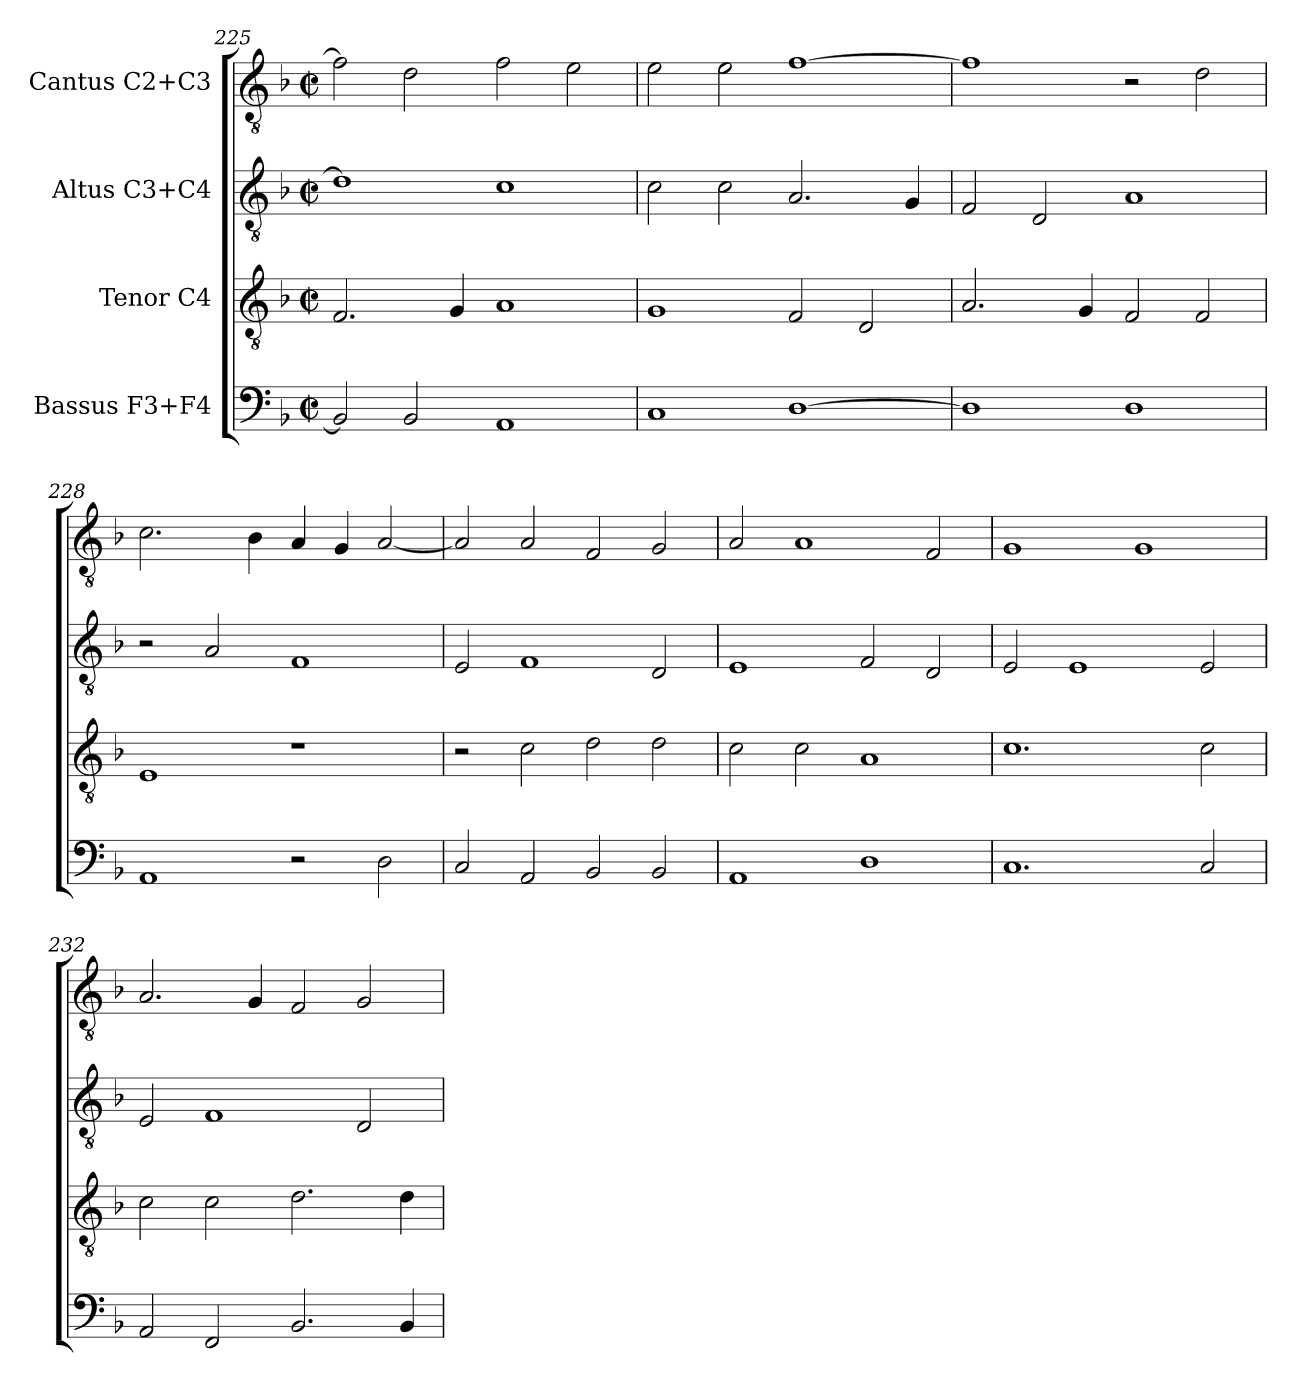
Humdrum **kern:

**kern	**kern	**kern	**kern
*part4	*part3	*part2	*part1
*staff4	*staff3	*staff2	*staff1
*I"Bassus F3+F4	*I"Tenor C4	*I"Altus C3+C4	*I"Cantus C2+C3
*clefF4	*clefGv2	*clefGv2	*clefGv2
*k[b-]	*k[b-]	*k[b-]	*k[b-]
*F:	*F:	*F:	*F:
*M2/2	*M2/2	*M2/2	*M2/2
*met(c|)	*met(c|)	*met(c|)	*met(c|)
=225	=225	=225	=225
2BB-/]	2.F/	1d]	2f\]
2BB-/	.	.	2d\
.	4G/	.	.
1AA	1A	1c	2f\
.	.	.	2e\
=226	=226	=226	=226
1C	1G	2c\	2e\
.	.	2c\	2e\
[>1D	2F/	2.A/	[>1f
.	2D/	.	.
.	.	4G/	.
=227	=227	=227	=227
1D]	2.A/	2F/	1f]
.	.	2D/	.
.	4G/	.	.
1D	2F/	1A	2r
.	2F/	.	2d\
=228	=228	=228	=228
1AA	1E	2r	2.c\
.	.	2A/	.
.	.	.	4B-\
2r	1r	1F	4A/
.	.	.	4G/
2D\	.	.	[<2A/
!!LO:LB:g=z
=229	=229	=229	=229
2C/	2r	2E/	2A/]
2AA/	2c\	1F	2A/
2BB-/	2d\	.	2F/
2BB-/	2d\	2D/	2G/
=230	=230	=230	=230
1AA	2c\	1E	2A/
.	2c\	.	1A
1D	1A	2F/	.
.	.	2D/	2F/
=231	=231	=231	=231
1.C	1.c	2E/	1G
.	.	1E	.
.	.	.	1G
2C/	2c\	2E/	.
=232	=232	=232	=232
2AA/	2c\	2E/	2.A/
2FF/	2c\	1F	.
.	.	.	4G/
2.BB-/	2.d\	.	2F/
.	.	2D/	2G/
4BB-/	4d\	.	.
=	=	=	=
*-	*-	*-	*-
